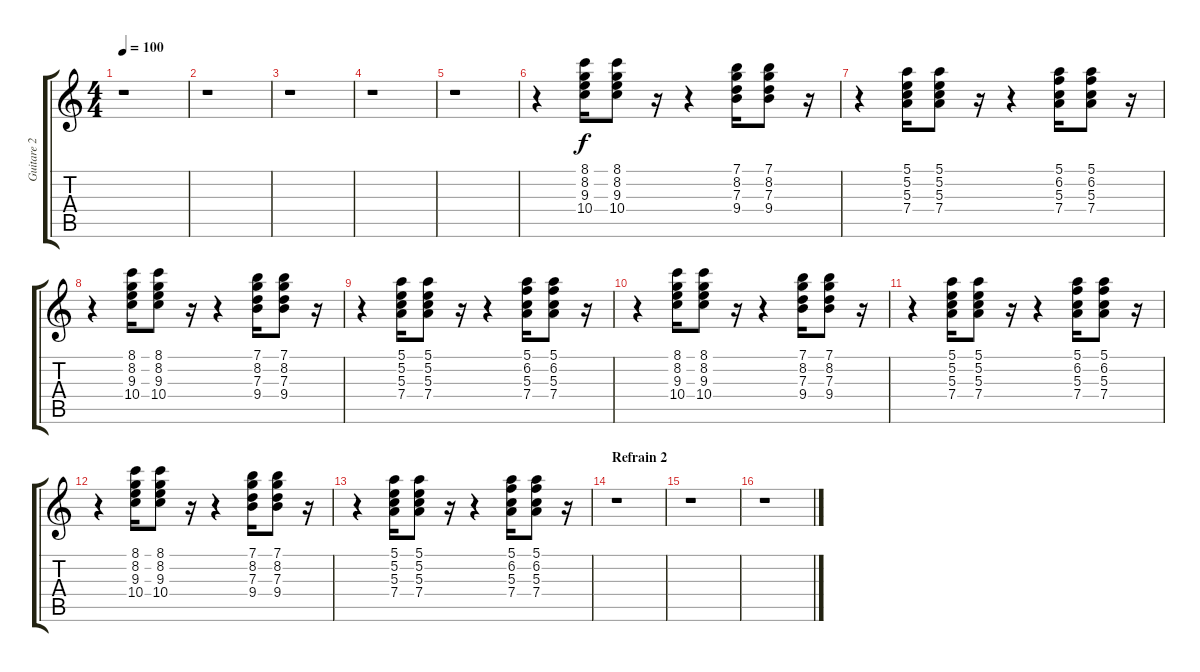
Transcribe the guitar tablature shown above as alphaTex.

\track ("Guitare 2" "Guitare 2") {instrument electricguitarjazz}
\staff {score tabs}
\tuning (E4 B3 G3 D3 A2 E2) {hide}
\ts (4 4)
\tempo 100
\clef g2
\ks c
r.1{dy f} |
r.1 |
r.1 |
r.1 |
r.1 |
r.4 (8.1 8.2 9.3 10.4).16 (8.1 8.2 9.3 10.4).8 r.16 r.4 (7.1 8.2 7.3 9.4).16 (7.1 8.2 7.3 9.4).8 r.16 |
r.4 (5.1 5.2 5.3 7.4).16 (5.1 5.2 5.3 7.4).8 r.16 r.4 (5.1 6.2 5.3 7.4).16 (5.1 6.2 5.3 7.4).8 r.16 |
r.4 (8.1 8.2 9.3 10.4).16 (8.1 8.2 9.3 10.4).8 r.16 r.4 (7.1 8.2 7.3 9.4).16 (7.1 8.2 7.3 9.4).8 r.16 |
r.4 (5.1 5.2 5.3 7.4).16 (5.1 5.2 5.3 7.4).8 r.16 r.4 (5.1 6.2 5.3 7.4).16 (5.1 6.2 5.3 7.4).8 r.16 |
r.4 (8.1 8.2 9.3 10.4).16 (8.1 8.2 9.3 10.4).8 r.16 r.4 (7.1 8.2 7.3 9.4).16 (7.1 8.2 7.3 9.4).8 r.16 |
r.4 (5.1 5.2 5.3 7.4).16 (5.1 5.2 5.3 7.4).8 r.16 r.4 (5.1 6.2 5.3 7.4).16 (5.1 6.2 5.3 7.4).8 r.16 |
r.4 (8.1 8.2 9.3 10.4).16 (8.1 8.2 9.3 10.4).8 r.16 r.4 (7.1 8.2 7.3 9.4).16 (7.1 8.2 7.3 9.4).8 r.16 |
r.4 (5.1 5.2 5.3 7.4).16 (5.1 5.2 5.3 7.4).8 r.16 r.4 (5.1 6.2 5.3 7.4).16 (5.1 6.2 5.3 7.4).8 r.16 |
\section ("" "Refrain 2")
r.1 |
r.1 |
r.1
